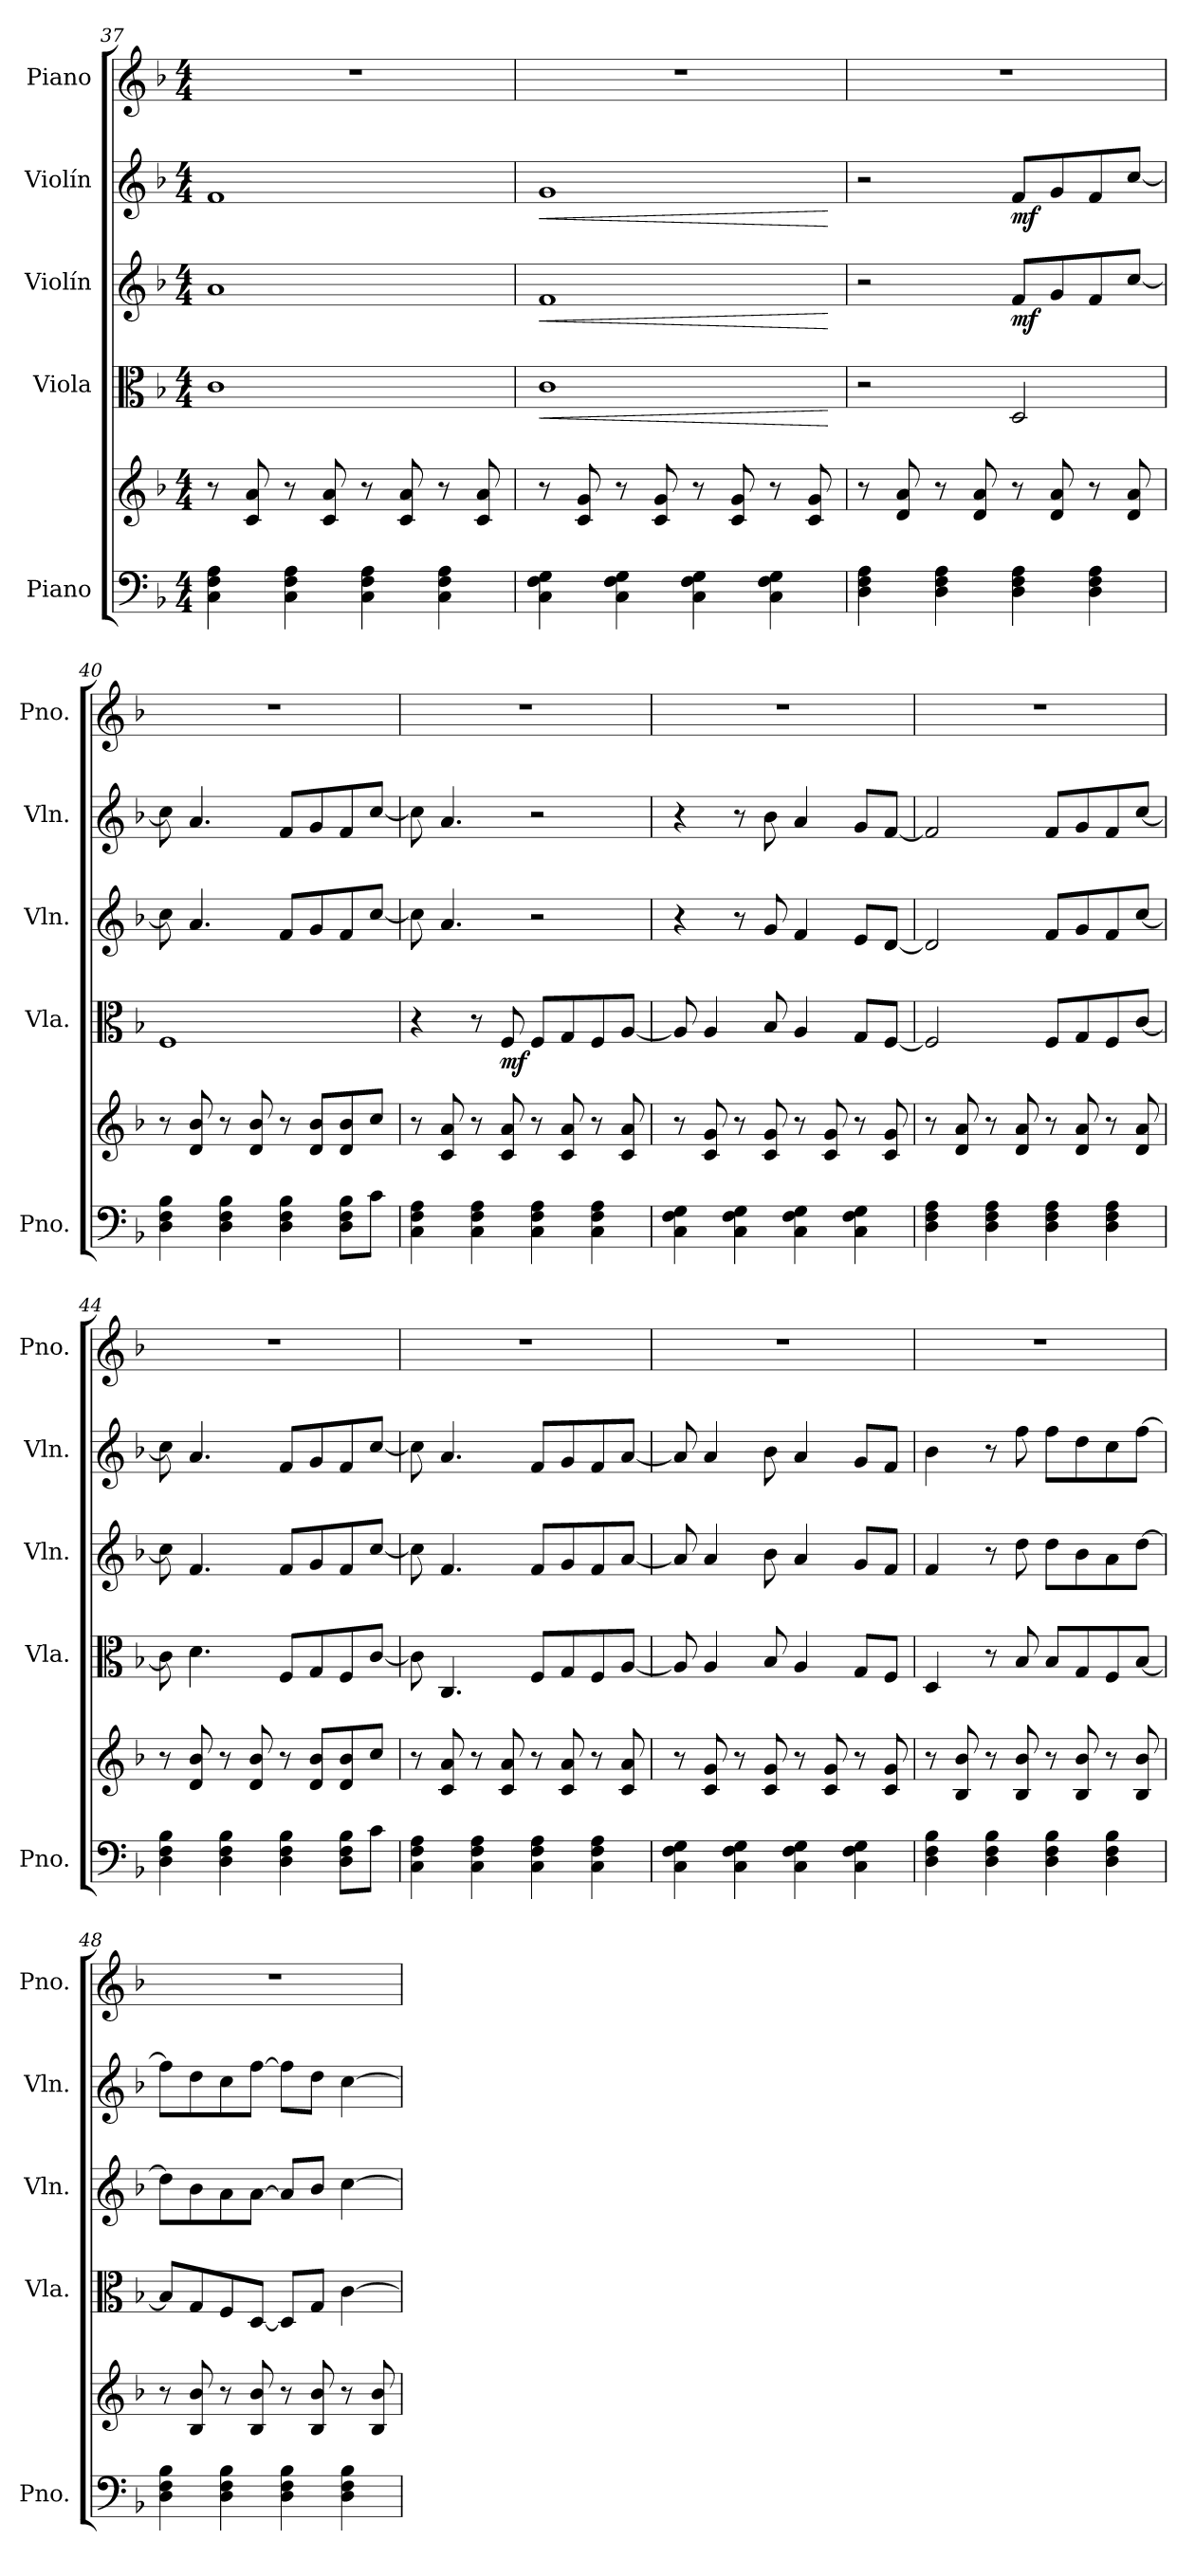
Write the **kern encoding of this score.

**kern	**kern	**kern	**dynam	**kern	**dynam	**kern	**dynam	**kern
*part5	*part5	*part4	*part4	*part3	*part3	*part2	*part2	*part1
*staff6	*staff5	*staff4	*staff4	*staff3	*staff3	*staff2	*staff2	*staff1
*I"Piano	*	*I"Viola	*	*I"Violín	*	*I"Violín	*	*I"Piano
*I'Pno.	*	*I'Vla.	*	*I'Vln.	*	*I'Vln.	*	*I'Pno.
*clefF4	*clefG2	*clefC3	*	*clefG2	*	*clefG2	*	*clefG2
*k[b-]	*k[b-]	*k[b-]	*	*k[b-]	*	*k[b-]	*	*k[b-]
*M4/4	*M4/4	*M4/4	*	*M4/4	*	*M4/4	*	*M4/4
=37	=37	=37	=37	=37	=37	=37	=37	=37
4C\ 4F\ 4A\	8r	1c	.	1a	.	1f	.	1r
.	8c/ 8a/	.	.	.	.	.	.	.
4C\ 4F\ 4A\	8r	.	.	.	.	.	.	.
.	8c/ 8a/	.	.	.	.	.	.	.
4C\ 4F\ 4A\	8r	.	.	.	.	.	.	.
.	8c/ 8a/	.	.	.	.	.	.	.
4C\ 4F\ 4A\	8r	.	.	.	.	.	.	.
.	8c/ 8a/	.	.	.	.	.	.	.
!!LO:LB:g=z
=38	=38	=38	=38	=38	=38	=38	=38	=38
!	!	!	!LO:HP:b	!	!LO:HP:b	!	!LO:HP:b	!
4C\ 4F\ 4G\	8r	1c	<	1f	<	1g	<	1r
.	8c/ 8g/	.	.	.	.	.	.	.
4C\ 4F\ 4G\	8r	.	.	.	.	.	.	.
.	8c/ 8g/	.	.	.	.	.	.	.
4C\ 4F\ 4G\	8r	.	.	.	.	.	.	.
.	8c/ 8g/	.	.	.	.	.	.	.
4C\ 4F\ 4G\	8r	.	.	.	.	.	.	.
.	8c/ 8g/	.	.	.	.	.	.	.
.	.	.	[	.	[	.	[	.
=39	=39	=39	=39	=39	=39	=39	=39	=39
4D\ 4F\ 4A\	8r	2r	.	2r	.	2r	.	1r
.	8d/ 8a/	.	.	.	.	.	.	.
4D\ 4F\ 4A\	8r	.	.	.	.	.	.	.
.	8d/ 8a/	.	.	.	.	.	.	.
!	!	!	!	!	!LO:DY:b	!	!LO:DY:b	!
4D\ 4F\ 4A\	8r	2D/	.	8f/L	mf	8f/L	mf	.
.	8d/ 8a/	.	.	8g/	.	8g/	.	.
4D\ 4F\ 4A\	8r	.	.	8f/	.	8f/	.	.
.	8d/ 8a/	.	.	[8cc/J	.	[8cc/J	.	.
=40	=40	=40	=40	=40	=40	=40	=40	=40
4D\ 4F\ 4B-\	8r	1F	.	8cc\]	.	8cc\]	.	1r
.	8d/ 8b-/	.	.	4.a/	.	4.a/	.	.
4D\ 4F\ 4B-\	8r	.	.	.	.	.	.	.
.	8d/ 8b-/	.	.	.	.	.	.	.
4D\ 4F\ 4B-\	8r	.	.	8f/L	.	8f/L	.	.
.	8d/ 8b-/L	.	.	8g/	.	8g/	.	.
8D\ 8F\ 8B-\L	8d/ 8b-/	.	.	8f/	.	8f/	.	.
8c\J	8cc/J	.	.	[8cc/J	.	[8cc/J	.	.
=41	=41	=41	=41	=41	=41	=41	=41	=41
4C\ 4F\ 4A\	8r	4r	.	8cc\]	.	8cc\]	.	1r
.	8c/ 8a/	.	.	4.a/	.	4.a/	.	.
4C\ 4F\ 4A\	8r	8r	.	.	.	.	.	.
!	!	!	!LO:DY:b	!	!	!	!	!
.	8c/ 8a/	8F/	mf	.	.	.	.	.
4C\ 4F\ 4A\	8r	8F/L	.	2r	.	2r	.	.
.	8c/ 8a/	8G/	.	.	.	.	.	.
4C\ 4F\ 4A\	8r	8F/	.	.	.	.	.	.
.	8c/ 8a/	[8A/J	.	.	.	.	.	.
!!LO:PB:g=z
=42	=42	=42	=42	=42	=42	=42	=42	=42
4C\ 4F\ 4G\	8r	8A/]	.	4r	.	4r	.	1r
.	8c/ 8g/	4A/	.	.	.	.	.	.
4C\ 4F\ 4G\	8r	.	.	8r	.	8r	.	.
.	8c/ 8g/	8B-/	.	8g/	.	8b-\	.	.
4C\ 4F\ 4G\	8r	4A/	.	4f/	.	4a/	.	.
.	8c/ 8g/	.	.	.	.	.	.	.
4C\ 4F\ 4G\	8r	8G/L	.	8e/L	.	8g/L	.	.
.	8c/ 8g/	[8F/J	.	[8d/J	.	[8f/J	.	.
=43	=43	=43	=43	=43	=43	=43	=43	=43
4D\ 4F\ 4A\	8r	2F/]	.	2d/]	.	2f/]	.	1r
.	8d/ 8a/	.	.	.	.	.	.	.
4D\ 4F\ 4A\	8r	.	.	.	.	.	.	.
.	8d/ 8a/	.	.	.	.	.	.	.
4D\ 4F\ 4A\	8r	8F/L	.	8f/L	.	8f/L	.	.
.	8d/ 8a/	8G/	.	8g/	.	8g/	.	.
4D\ 4F\ 4A\	8r	8F/	.	8f/	.	8f/	.	.
.	8d/ 8a/	[8c/J	.	[8cc/J	.	[8cc/J	.	.
=44	=44	=44	=44	=44	=44	=44	=44	=44
4D\ 4F\ 4B-\	8r	8c\]	.	8cc\]	.	8cc\]	.	1r
.	8d/ 8b-/	4.d\	.	4.f/	.	4.a/	.	.
4D\ 4F\ 4B-\	8r	.	.	.	.	.	.	.
.	8d/ 8b-/	.	.	.	.	.	.	.
4D\ 4F\ 4B-\	8r	8F/L	.	8f/L	.	8f/L	.	.
.	8d/ 8b-/L	8G/	.	8g/	.	8g/	.	.
8D\ 8F\ 8B-\L	8d/ 8b-/	8F/	.	8f/	.	8f/	.	.
8c\J	8cc/J	[8c/J	.	[8cc/J	.	[8cc/J	.	.
=45	=45	=45	=45	=45	=45	=45	=45	=45
4C\ 4F\ 4A\	8r	8c\]	.	8cc\]	.	8cc\]	.	1r
.	8c/ 8a/	4.C/	.	4.f/	.	4.a/	.	.
4C\ 4F\ 4A\	8r	.	.	.	.	.	.	.
.	8c/ 8a/	.	.	.	.	.	.	.
4C\ 4F\ 4A\	8r	8F/L	.	8f/L	.	8f/L	.	.
.	8c/ 8a/	8G/	.	8g/	.	8g/	.	.
4C\ 4F\ 4A\	8r	8F/	.	8f/	.	8f/	.	.
.	8c/ 8a/	[8A/J	.	[8a/J	.	[8a/J	.	.
!!LO:LB:g=z
=46	=46	=46	=46	=46	=46	=46	=46	=46
4C\ 4F\ 4G\	8r	8A/]	.	8a/]	.	8a/]	.	1r
.	8c/ 8g/	4A/	.	4a/	.	4a/	.	.
4C\ 4F\ 4G\	8r	.	.	.	.	.	.	.
.	8c/ 8g/	8B-/	.	8b-\	.	8b-\	.	.
4C\ 4F\ 4G\	8r	4A/	.	4a/	.	4a/	.	.
.	8c/ 8g/	.	.	.	.	.	.	.
4C\ 4F\ 4G\	8r	8G/L	.	8g/L	.	8g/L	.	.
.	8c/ 8g/	8F/J	.	8f/J	.	8f/J	.	.
=47	=47	=47	=47	=47	=47	=47	=47	=47
4D\ 4F\ 4B-\	8r	4D/	.	4f/	.	4b-\	.	1r
.	8B-/ 8b-/	.	.	.	.	.	.	.
4D\ 4F\ 4B-\	8r	8r	.	8r	.	8r	.	.
.	8B-/ 8b-/	8B-/	.	8dd\	.	8ff\	.	.
4D\ 4F\ 4B-\	8r	8B-/L	.	8dd\L	.	8ff\L	.	.
.	8B-/ 8b-/	8G/	.	8b-\	.	8dd\	.	.
4D\ 4F\ 4B-\	8r	8F/	.	8a\	.	8cc\	.	.
.	8B-/ 8b-/	[8B-/J	.	[8dd\J	.	[8ff\J	.	.
=48	=48	=48	=48	=48	=48	=48	=48	=48
4D\ 4F\ 4B-\	8r	8B-/L]	.	8dd\L]	.	8ff\L]	.	1r
.	8B-/ 8b-/	8G/	.	8b-\	.	8dd\	.	.
4D\ 4F\ 4B-\	8r	8F/	.	8a\	.	8cc\	.	.
.	8B-/ 8b-/	[8D/J	.	[8a\J	.	[8ff\J	.	.
4D\ 4F\ 4B-\	8r	8D/L]	.	8a/L]	.	8ff\L]	.	.
.	8B-/ 8b-/	8G/J	.	8b-/J	.	8dd\J	.	.
4D\ 4F\ 4B-\	8r	[4c\	.	[4cc\	.	[4cc\	.	.
.	8B-/ 8b-/	.	.	.	.	.	.	.
=	=	=	=	=	=	=	=	=
*-	*-	*-	*-	*-	*-	*-	*-	*-
